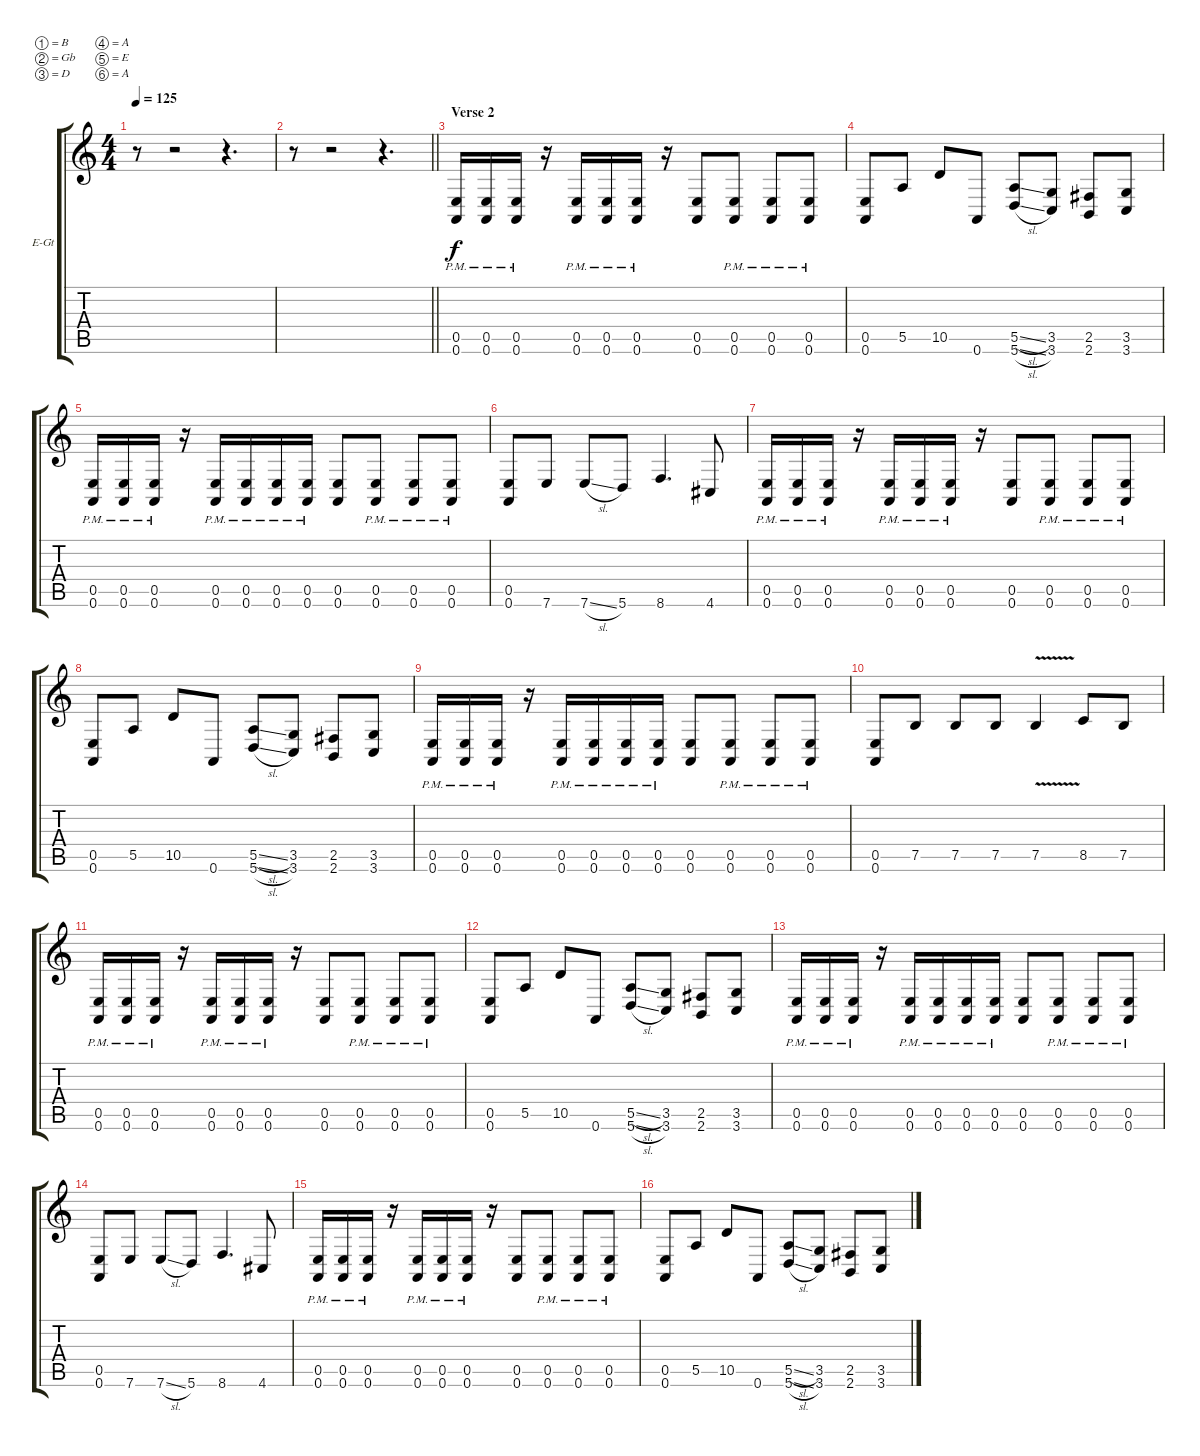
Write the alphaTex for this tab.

\bracketExtendMode groupsimilarinstruments
\firstSystemTrackNameOrientation horizontal
\otherSystemsTrackNameOrientation horizontal
\track ("R" "E-Gt") {instrument distortionguitar}
\staff {score tabs}
\tuning (B3 Gb3 D3 A2 E2 A1)
\ts (4 4)
\tempo 125
\clef g2
\ks c
r.8{dy f} r.2 r.4{d} |
\barLineRight lightlight
r.8 r.2 r.4{d} |
\section ("" "Verse 2")
(0.5{pm} 0.6{pm}).16 (0.5{pm} 0.6{pm}).16 (0.5{pm} 0.6{pm}).16 r.16 (0.5{pm} 0.6{pm}).16 (0.5{pm} 0.6{pm}).16 (0.5{pm} 0.6{pm}).16 r.16 (0.5 0.6).8 (0.5{pm} 0.6{pm}).8 (0.5{pm} 0.6{pm}).8 (0.5{pm} 0.6{pm}).8 |
(0.5 0.6).8 5.5.8 10.5.8 0.6.8 (5.5{sl} 5.6{sl}).8 (3.5 3.6).8 (2.5 2.6).8 (3.5 3.6).8 |
(0.5{pm} 0.6{pm}).16 (0.5{pm} 0.6{pm}).16 (0.5{pm} 0.6{pm}).16 r.16 (0.5{pm} 0.6{pm}).16 (0.5{pm} 0.6{pm}).16 (0.5{pm} 0.6{pm}).16 (0.5{pm} 0.6{pm}).16 (0.5 0.6).8 (0.5{pm} 0.6{pm}).8 (0.5{pm} 0.6{pm}).8 (0.5{pm} 0.6{pm}).8 |
(0.5 0.6).8 7.6.8 7.6{sl}.8 5.6.8 8.6.4{d} 4.6.8 |
(0.5{pm} 0.6{pm}).16 (0.5{pm} 0.6{pm}).16 (0.5{pm} 0.6{pm}).16 r.16 (0.5{pm} 0.6{pm}).16 (0.5{pm} 0.6{pm}).16 (0.5{pm} 0.6{pm}).16 r.16 (0.5 0.6).8 (0.5{pm} 0.6{pm}).8 (0.5{pm} 0.6{pm}).8 (0.5{pm} 0.6{pm}).8 |
(0.5 0.6).8 5.5.8 10.5.8 0.6.8 (5.5{sl} 5.6{sl}).8 (3.5 3.6).8 (2.5 2.6).8 (3.5 3.6).8 |
(0.5{pm} 0.6{pm}).16 (0.5{pm} 0.6{pm}).16 (0.5{pm} 0.6{pm}).16 r.16 (0.5{pm} 0.6{pm}).16 (0.5{pm} 0.6{pm}).16 (0.5{pm} 0.6{pm}).16 (0.5{pm} 0.6{pm}).16 (0.5 0.6).8 (0.5{pm} 0.6{pm}).8 (0.5{pm} 0.6{pm}).8 (0.5{pm} 0.6{pm}).8 |
(0.5 0.6).8 7.5.8 7.5.8 7.5.8 7.5{v}.4 8.5.8 7.5.8 |
(0.5{pm} 0.6{pm}).16 (0.5{pm} 0.6{pm}).16 (0.5{pm} 0.6{pm}).16 r.16 (0.5{pm} 0.6{pm}).16 (0.5{pm} 0.6{pm}).16 (0.5{pm} 0.6{pm}).16 r.16 (0.5 0.6).8 (0.5{pm} 0.6{pm}).8 (0.5{pm} 0.6{pm}).8 (0.5{pm} 0.6{pm}).8 |
(0.5 0.6).8 5.5.8 10.5.8 0.6.8 (5.5{sl} 5.6{sl}).8 (3.5 3.6).8 (2.5 2.6).8 (3.5 3.6).8 |
(0.5{pm} 0.6{pm}).16 (0.5{pm} 0.6{pm}).16 (0.5{pm} 0.6{pm}).16 r.16 (0.5{pm} 0.6{pm}).16 (0.5{pm} 0.6{pm}).16 (0.5{pm} 0.6{pm}).16 (0.5{pm} 0.6{pm}).16 (0.5 0.6).8 (0.5{pm} 0.6{pm}).8 (0.5{pm} 0.6{pm}).8 (0.5{pm} 0.6{pm}).8 |
(0.5 0.6).8 7.6.8 7.6{sl}.8 5.6.8 8.6.4{d} 4.6.8 |
(0.5{pm} 0.6{pm}).16 (0.5{pm} 0.6{pm}).16 (0.5{pm} 0.6{pm}).16 r.16 (0.5{pm} 0.6{pm}).16 (0.5{pm} 0.6{pm}).16 (0.5{pm} 0.6{pm}).16 r.16 (0.5 0.6).8 (0.5{pm} 0.6{pm}).8 (0.5{pm} 0.6{pm}).8 (0.5{pm} 0.6{pm}).8 |
(0.5 0.6).8 5.5.8 10.5.8 0.6.8 (5.5{sl} 5.6{sl}).8 (3.5 3.6).8 (2.5 2.6).8 (3.5 3.6).8
